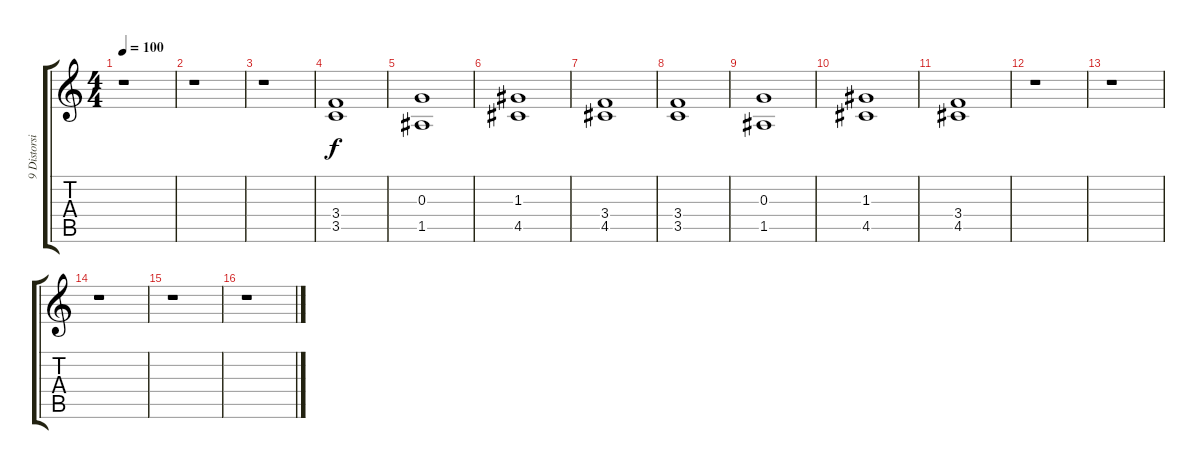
\track ("9 Distorsion" "9 Distorsi") {instrument distortionguitar}
\staff {score tabs}
\tuning (E4 B3 G3 D3 A2 E2) {hide}
\ts (4 4)
\tempo 100
\clef g2
\ks c
r.1{dy f} |
r.1 |
r.1 |
(3.4 3.5).1 |
(0.3 1.5).1 |
(1.3 4.5).1 |
(3.4 4.5).1 |
(3.4 3.5).1 |
(0.3 1.5).1 |
(1.3 4.5).1 |
(3.4 4.5).1 |
r.1 |
r.1 |
r.1 |
r.1 |
r.1
